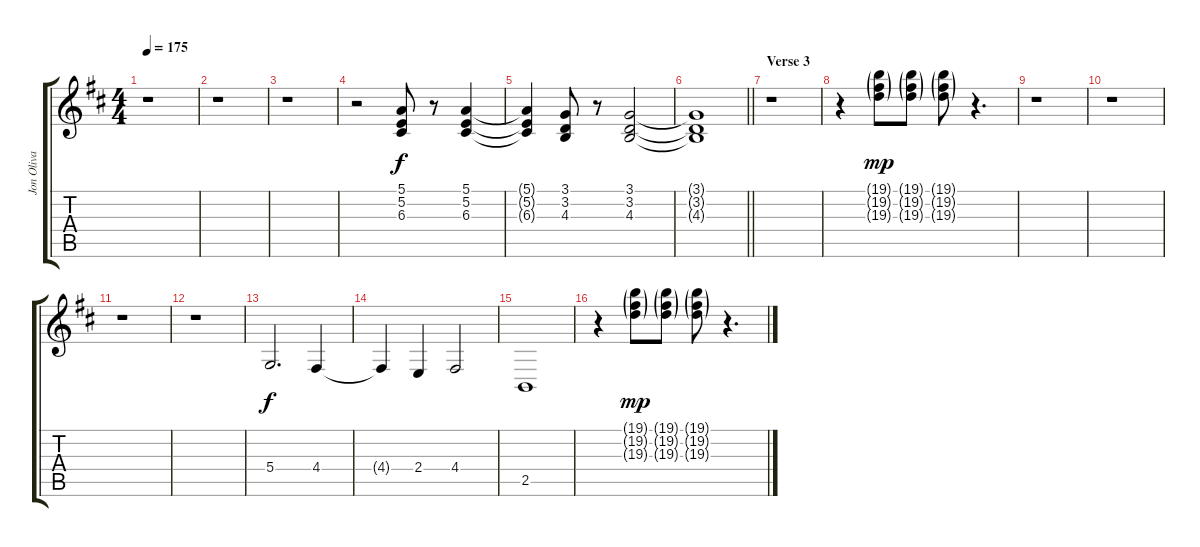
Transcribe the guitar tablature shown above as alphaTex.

\track ("Jon Oliva kb2" "Jon Oliva ") {instrument stringensemble1}
\staff {score tabs}
\tuning (E4 B3 G3 D3 A2 E2) {hide}
\ts (4 4)
\tempo 175
\clef g2
\ks bminor
r.1{dy mp} |
r.1 |
r.1 |
r.2 (5.1 5.2 6.3).8{dy f} r.8 (5.1 5.2 6.3).4 |
(5.1{t} 5.2{t} 6.3{t}).4 (3.1 3.2 4.3).8 r.8 (3.1 3.2 4.3).2 |
\barLineRight lightlight
(3.1{t} 3.2{t} 4.3{t}).1 |
\section ("" "Verse 3")
r.1 |
r.4 (19.1{g} 19.2{g} 19.3{g}).8{dy mp} (19.1{g} 19.2{g} 19.3{g}).8 (19.1{g} 19.2{g} 19.3{g}).8 r.4{d} |
r.1 |
r.1 |
r.1 |
r.1 |
5.4.2{d dy f} 4.4.4 |
4.4{t}.4 2.4.4 4.4.2 |
2.5.1 |
r.4 (19.1{g} 19.2{g} 19.3{g}).8{dy mp} (19.1{g} 19.2{g} 19.3{g}).8 (19.1{g} 19.2{g} 19.3{g}).8 r.4{d}
